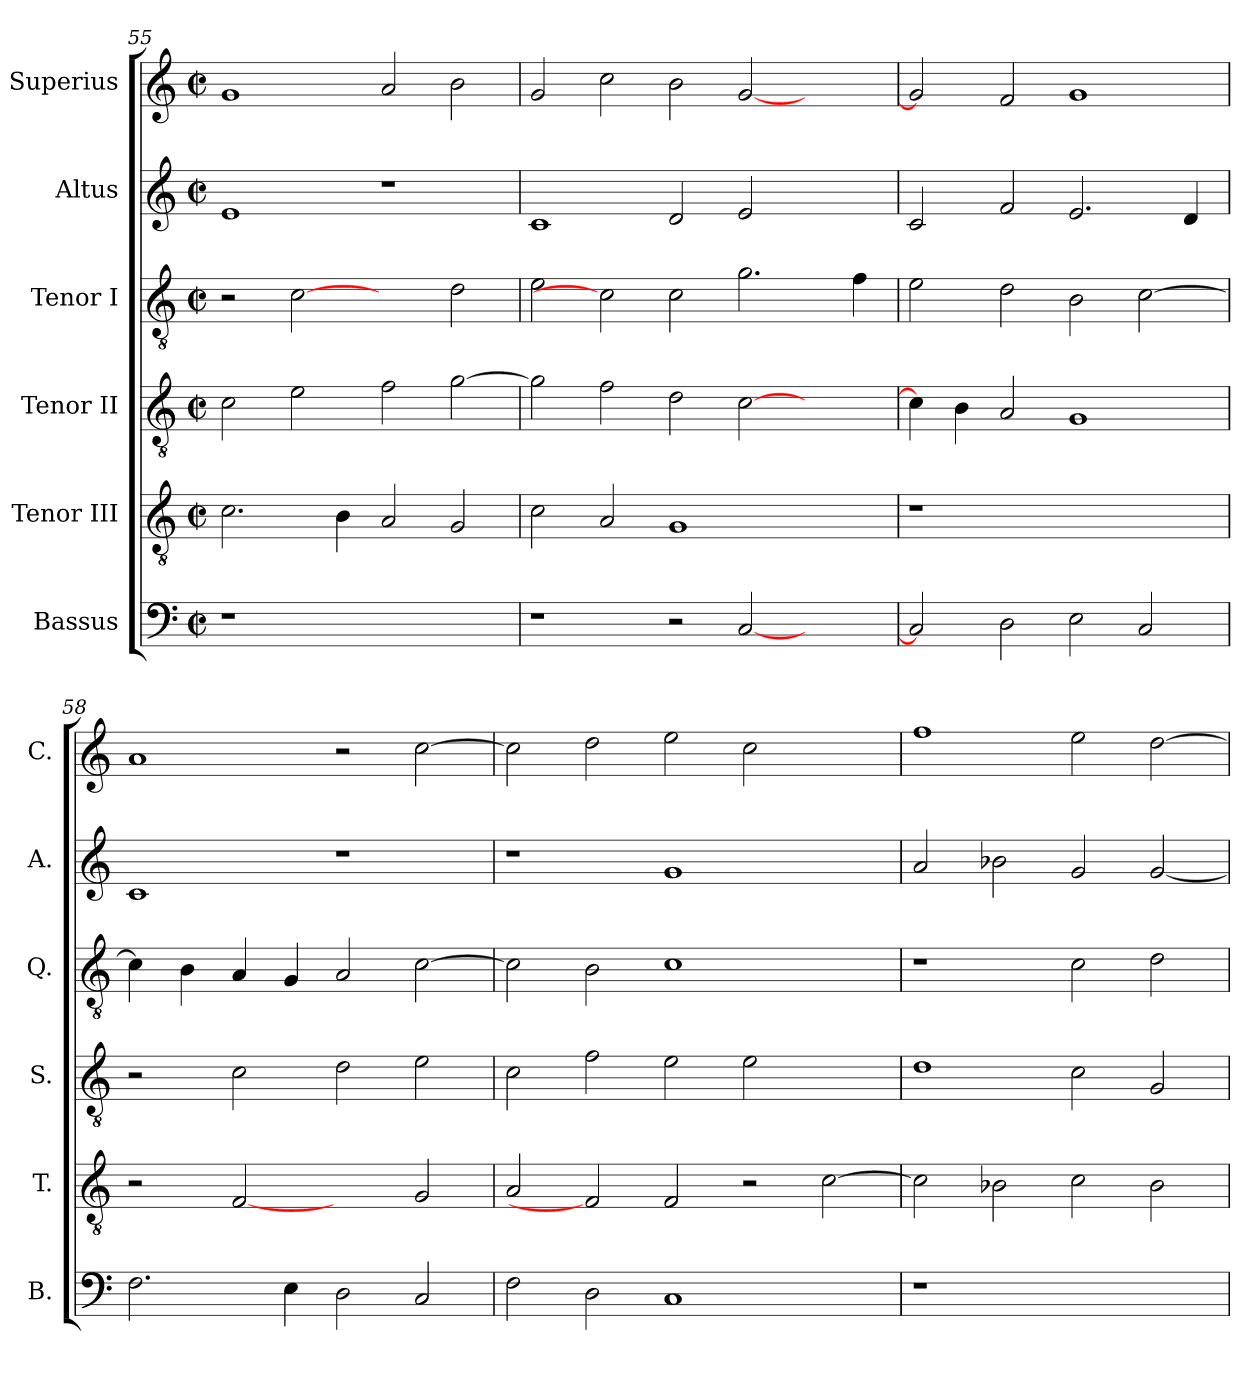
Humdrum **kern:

**kern	**kern	**kern	**kern	**kern	**kern
*part6	*part5	*part4	*part3	*part2	*part1
*staff6	*staff5	*staff4	*staff3	*staff2	*staff1
*I"Bassus	*I"Tenor III	*I"Tenor II	*I"Tenor I	*I"Altus	*I"Superius
*I'B.	*I'T.	*I'S.	*I'Q.	*I'A.	*I'C.
*clefF4	*clefGv2	*clefGv2	*clefGv2	*clefG2	*clefG2
*	*ITrd7c12	*ITrd7c12	*ITrd7c12	*	*
*k[]	*k[]	*k[]	*k[]	*k[]	*k[]
*C:	*C:	*C:	*C:	*C:	*C:
*M2/2	*M2/2	*M2/2	*M2/2	*M2/2	*M2/2
*met(c|)	*met(c|)	*met(c|)	*met(c|)	*met(c|)	*met(c|)
=55	=55	=55	=55	=55	=55
!LO:N:vis=1	!	!	!	!	!
1r	2.Ci\	2Ci\	2r	1ei	1gi
.	.	2Ei\	[2Ci	.	.
.	4BBi\	.	.	.	.
1ryy	2AAi/	2Fi\	2ryy	1r	2ai/
.	2GGi/	[>2Gi\	2Di\	.	2bi\
!!LO:PB:g=z
=56	=56	=56	=56	=56	=56
1r	2Ci\	2Gi\]	2Ei\	1ci	2gi/
.	2AAi/	2Fi\	2Ci]	.	2cci\
2r	1GGi	2Di\	2Ci\	2di/	2bi\
[<2Ci/	.	[>2Ci\	2.Gi\	2ei/	[<2gi/
2ryy	2ryy	2ryy	.	2ryy	2ryy
.	.	.	4Fi\	.	.
=57	=57	=57	=57	=57	=57
!	!LO:N:vis=1	!	!	!	!
2Ci/]	1r	4Ci\]	2Ei\	2ci/	2gi/]
.	.	4BBi\	.	.	.
2Di\	.	2AAi/	2Di\	2fi/	2fi/
2Ei\	1ryy	1GGi	2BBi\	2.ei/	1gi
2Ci/	.	.	[>2Ci\	.	.
.	.	.	.	4di/	.
=58	=58	=58	=58	=58	=58
2.Fi\	2r	2r	4Ci\]	1ci	1ai
.	.	.	4BBi\	.	.
.	[2FFi	2Ci\	4AAi/	.	.
4Ei\	.	.	4GGi/	.	.
2Di\	2ryy	2Di\	2AAi/	1r	2r
2Ci/	2GGi/	2Ei\	[>2Ci\	.	[>2cci\
=59	=59	=59	=59	=59	=59
2Fi\	2AAi/	2Ci\	2Ci\]	1r	2cci\]
2Di\	2FFi]	2Fi\	2BBi\	.	2ddi\
1Ci	2FFi/	2Ei\	1Ci	1gi	2eei\
.	2r	2Ei\	.	.	2cci\
2ryy	[>2Ci\	2ryy	2ryy	2ryy	2ryy
=60	=60	=60	=60	=60	=60
!LO:N:vis=1	!	!	!	!	!
1r	2Ci\]	1Di	1r	2ai/	1ffi
.	2BB-Xi\	.	.	2b-Xi\	.
1ryy	2Ci\	2Ci\	2Ci\	2gi/	2eei\
.	2BB-i\	2GGi/	2Di\	[<2gi/	[>2ddi\
=	=	=	=	=	=
*-	*-	*-	*-	*-	*-
